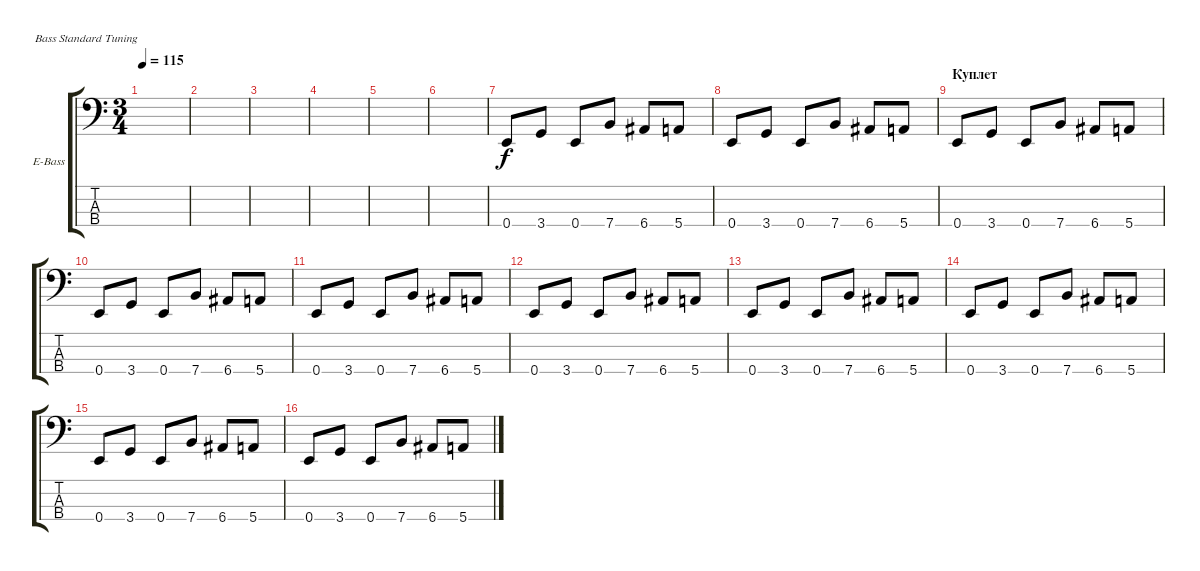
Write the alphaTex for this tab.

\defaultSystemsLayout 4
\bracketExtendMode groupsimilarinstruments
\firstSystemTrackNameOrientation horizontal
\otherSystemsTrackNameOrientation horizontal
\track ("А. Андреев" "E-Bass") {instrument electricbassfinger}
\staff {score tabs}
\tuning (G2 D2 A1 E1)
\ts (3 4)
\tempo 115
\clef f4
\ks c
|
|
|
|
|
|
0.4.8 3.4.8 0.4.8 7.4.8 6.4.8 5.4.8 |
0.4.8 3.4.8 0.4.8 7.4.8 6.4.8 5.4.8 |
\section ("" "Куплет")
0.4.8 3.4.8 0.4.8 7.4.8 6.4.8 5.4.8 |
0.4.8 3.4.8 0.4.8 7.4.8 6.4.8 5.4.8 |
0.4.8 3.4.8 0.4.8 7.4.8 6.4.8 5.4.8 |
0.4.8 3.4.8 0.4.8 7.4.8 6.4.8 5.4.8 |
0.4.8 3.4.8 0.4.8 7.4.8 6.4.8 5.4.8 |
0.4.8 3.4.8 0.4.8 7.4.8 6.4.8 5.4.8 |
0.4.8 3.4.8 0.4.8 7.4.8 6.4.8 5.4.8 |
0.4.8 3.4.8 0.4.8 7.4.8 6.4.8 5.4.8
